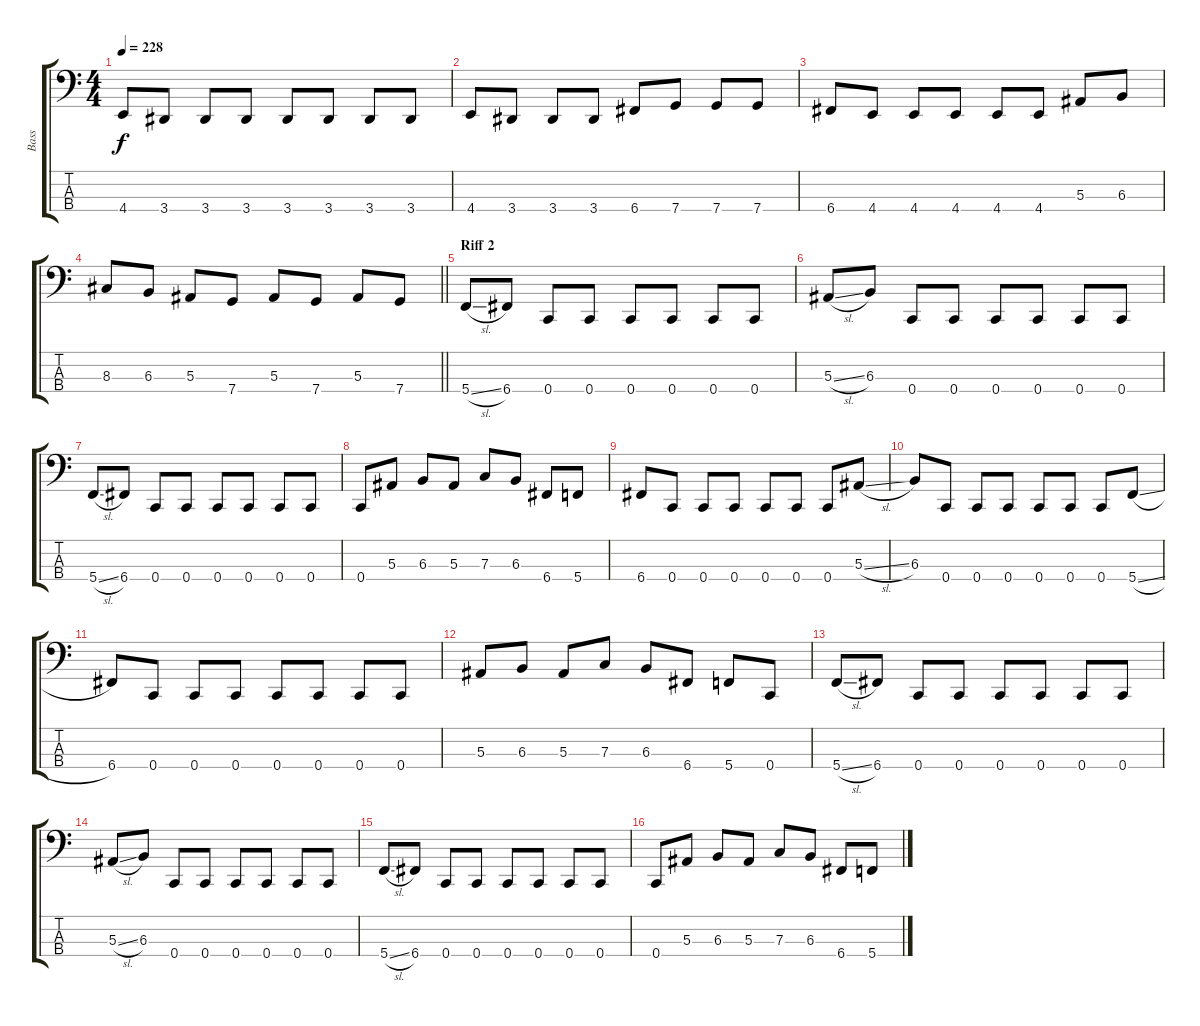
\track ("Bass" "Bass") {instrument electricbassfinger}
\staff {score tabs}
\tuning (Eb2 Bb1 F1 C1) {hide}
\ts (4 4)
\tempo 228
\clef f4
\ks c
4.4.8{dy f} 3.4.8 3.4.8 3.4.8 3.4.8 3.4.8 3.4.8 3.4.8 |
4.4.8 3.4.8 3.4.8 3.4.8 6.4.8 7.4.8 7.4.8 7.4.8 |
6.4.8 4.4.8 4.4.8 4.4.8 4.4.8 4.4.8 5.3.8 6.3.8 |
\barLineRight lightlight
8.3.8 6.3.8 5.3.8 7.4.8 5.3.8 7.4.8 5.3.8 7.4.8 |
\section ("" "Riff 2")
5.4{sl}.8 6.4.8 0.4.8 0.4.8 0.4.8 0.4.8 0.4.8 0.4.8 |
5.3{sl}.8 6.3.8 0.4.8 0.4.8 0.4.8 0.4.8 0.4.8 0.4.8 |
5.4{sl}.8 6.4.8 0.4.8 0.4.8 0.4.8 0.4.8 0.4.8 0.4.8 |
0.4.8 5.3.8 6.3.8 5.3.8 7.3.8 6.3.8 6.4.8 5.4.8 |
6.4.8 0.4.8 0.4.8 0.4.8 0.4.8 0.4.8 0.4.8 5.3{sl}.8 |
6.3.8 0.4.8 0.4.8 0.4.8 0.4.8 0.4.8 0.4.8 5.4{sl}.8 |
6.4.8 0.4.8 0.4.8 0.4.8 0.4.8 0.4.8 0.4.8 0.4.8 |
5.3.8 6.3.8 5.3.8 7.3.8 6.3.8 6.4.8 5.4.8 0.4.8 |
5.4{sl}.8 6.4.8 0.4.8 0.4.8 0.4.8 0.4.8 0.4.8 0.4.8 |
5.3{sl}.8 6.3.8 0.4.8 0.4.8 0.4.8 0.4.8 0.4.8 0.4.8 |
5.4{sl}.8 6.4.8 0.4.8 0.4.8 0.4.8 0.4.8 0.4.8 0.4.8 |
0.4.8 5.3.8 6.3.8 5.3.8 7.3.8 6.3.8 6.4.8 5.4.8
